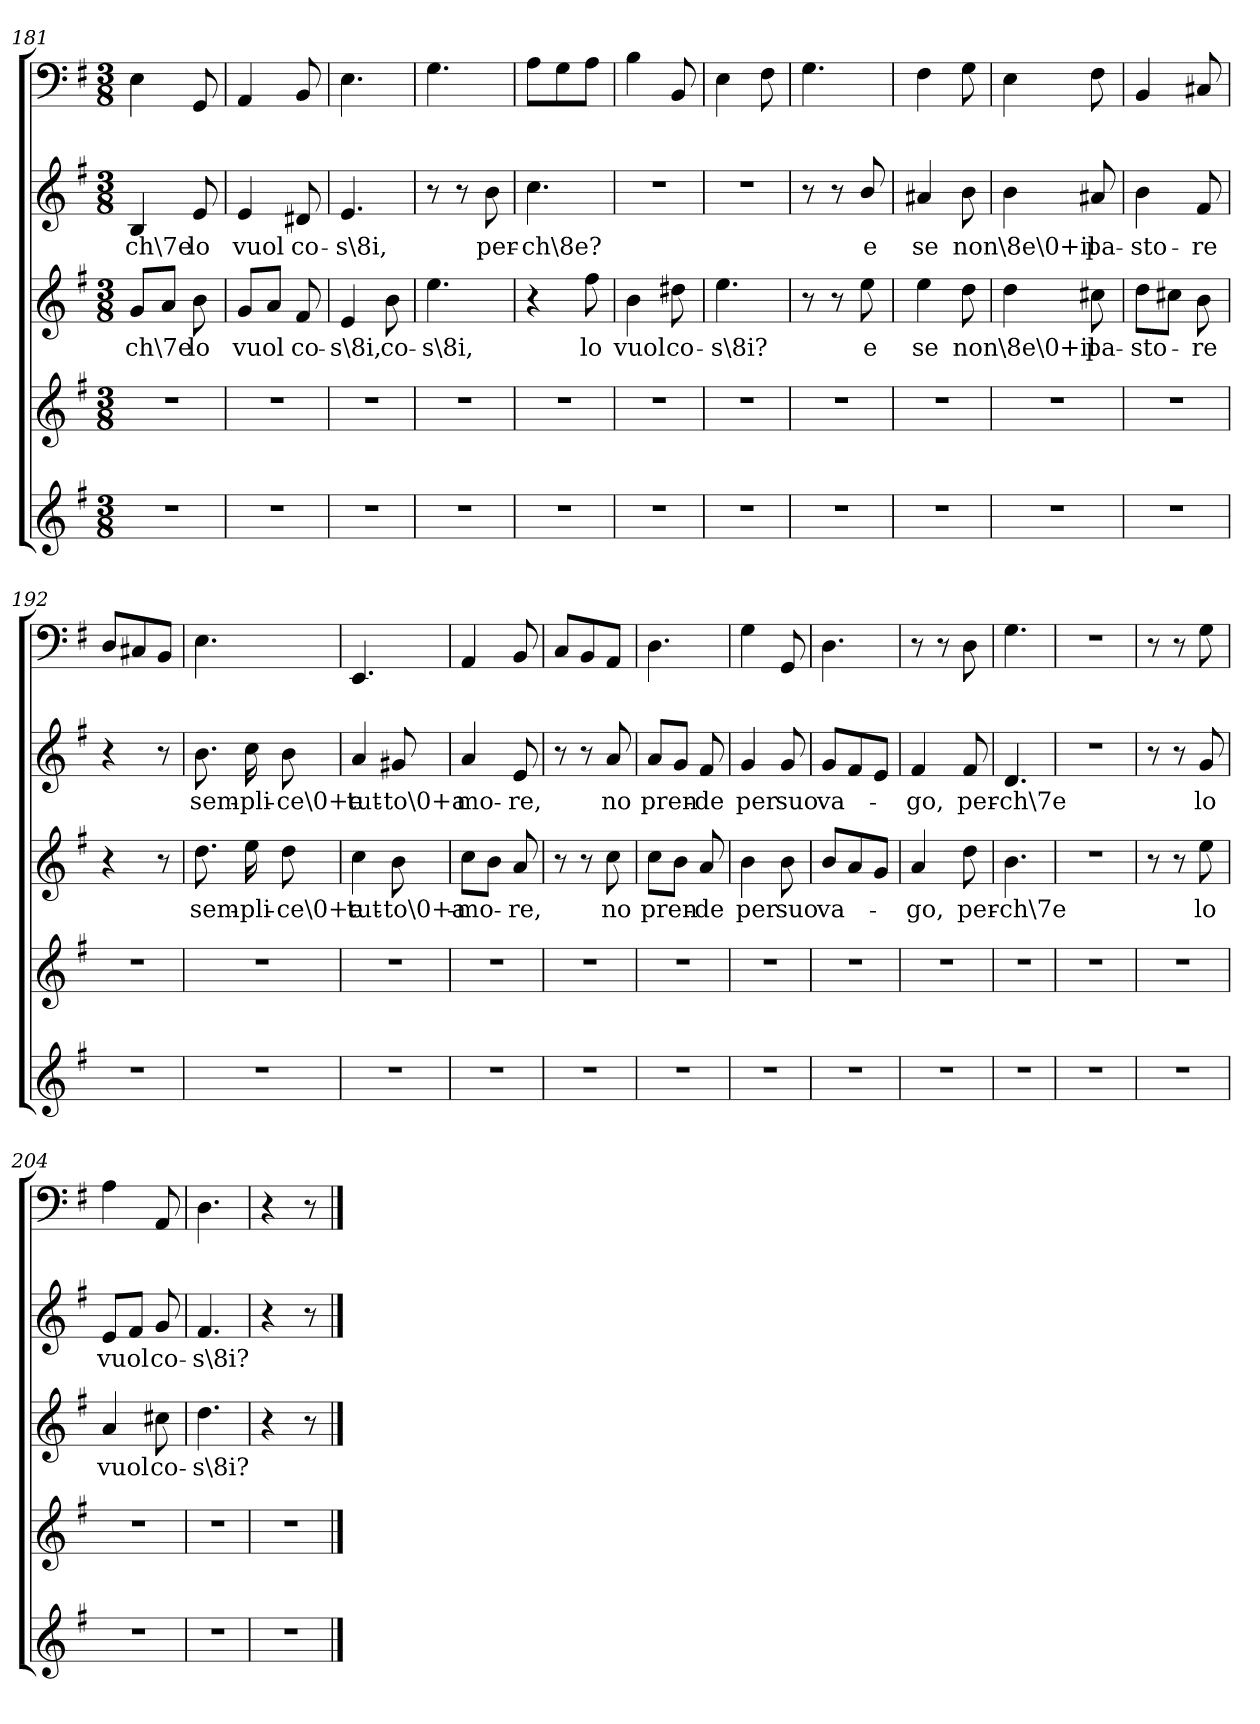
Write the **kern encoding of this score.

**kern	**kern	**kern	**text	**kern	**text	**kern
*part5	*part4	*part3	*part3	*part2	*part2	*part1
*staff5	*staff4	*staff3	*staff3	*staff2	*staff2	*staff1
*clefG2	*clefG2	*clefG2	*	*clefG2	*	*clefF4
*k[f#]	*k[f#]	*k[f#]	*	*k[f#]	*	*k[f#]
*G:	*G:	*G:	*	*G:	*	*G:
*M3/8	*M3/8	*M3/8	*	*M3/8	*	*M3/8
=181	=181	=181	=181	=181	=181	=181
4.r	4.r	8g/L	-ch\7e	4B/	-ch\7e	4E\
.	.	8a/J	.	.	.	.
.	.	8b\	lo	8e/	lo	8GG/
=182	=182	=182	=182	=182	=182	=182
4.r	4.r	8g/L	vuol	4e/	vuol	4AA/
.	.	8a/J	.	.	.	.
.	.	8f#/	co-	8d#X/	co-	8BB/
=183	=183	=183	=183	=183	=183	=183
4.r	4.r	4e/	-s\8i,	4.e/	-s\8i,	4.E\
.	.	8b\	co-	.	.	.
=184	=184	=184	=184	=184	=184	=184
4.r	4.r	4.ee\	-s\8i,	8r	.	4.G\
.	.	.	.	8r	.	.
.	.	.	.	8b\	per-	.
=185	=185	=185	=185	=185	=185	=185
4.r	4.r	4r	.	4.cc\	-ch\8e?	8A\L
.	.	.	.	.	.	8G\
.	.	8ff#\	lo	.	.	8A\J
=186	=186	=186	=186	=186	=186	=186
4.r	4.r	4b\	vuol	4.r	.	4B\
.	.	8dd#X\	co-	.	.	8BB/
=187	=187	=187	=187	=187	=187	=187
4.r	4.r	4.ee\	-s\8i?	4.r	.	4E\
.	.	.	.	.	.	8F#\
=188	=188	=188	=188	=188	=188	=188
4.r	4.r	8r	.	8r	.	4.G\
.	.	8r	.	8r	.	.
.	.	8ee\	e	8b/	e	.
=189	=189	=189	=189	=189	=189	=189
4.r	4.r	4ee\	se	4a#X/	se	4F#\
.	.	8dd\	non	8b\	non	8G\
=190	=190	=190	=190	=190	=190	=190
4.r	4.r	4dd\	\8e\0+il	4b\	\8e\0+il	4E\
.	.	8cc#X\	pa-	8a#X/	pa-	8F#\
=191	=191	=191	=191	=191	=191	=191
4.r	4.r	8dd\L	-sto-	4b\	-sto-	4BB/
.	.	8cc#X\J	.	.	.	.
.	.	8b\	-re	8f#/	-re	8C#X/
=192	=192	=192	=192	=192	=192	=192
4.r	4.r	4r	.	4r	.	8D/L
.	.	.	.	.	.	8C#X/
.	.	8r	.	8r	.	8BB/J
=193	=193	=193	=193	=193	=193	=193
4.r	4.r	8.dd\	sem-	8.b\	sem-	4.E\
.	.	16ee\	-pli-	16cc\	-pli-	.
.	.	8dd\	-ce\0+e	8b\	-ce\0+e	.
=194	=194	=194	=194	=194	=194	=194
4.r	4.r	4cc\	tut-	4a/	tut-	4.EE/
.	.	8b\	-to\0+a-	8g#X/	-to\0+a	.
=195	=195	=195	=195	=195	=195	=195
4.r	4.r	8cc\L	-mo-	4a/	mo-	4AA/
.	.	8b\J	.	.	.	.
.	.	8a/	-re,	8e/	-re,	8BB/
=196	=196	=196	=196	=196	=196	=196
4.r	4.r	8r	.	8r	.	8C/L
.	.	8r	.	8r	.	8BB/
.	.	8cc\	no	8a/	no	8AA/J
=197	=197	=197	=197	=197	=197	=197
4.r	4.r	8cc\L	pren-	8a/L	pren-	4.D\
.	.	8b\J	.	8g/J	.	.
.	.	8a/	-de	8f#/	-de	.
=198	=198	=198	=198	=198	=198	=198
4.r	4.r	4b\	per	4g/	per	4G\
.	.	8b\	suo	8g/	suo	8GG/
=199	=199	=199	=199	=199	=199	=199
4.r	4.r	8b/L	va-	8g/L	va-	4.D\
.	.	8a/	.	8f#/	.	.
.	.	8g/J	.	8e/J	.	.
=200	=200	=200	=200	=200	=200	=200
4.r	4.r	4a/	-go,	4f#/	-go,	8r
.	.	.	.	.	.	8r
.	.	8dd\	per-	8f#/	per-	8D\
=201	=201	=201	=201	=201	=201	=201
4.r	4.r	4.b\	-ch\7e	4.d/	-ch\7e	4.G\
=202	=202	=202	=202	=202	=202	=202
4.r	4.r	4.r	.	4.r	.	4.r
=203	=203	=203	=203	=203	=203	=203
4.r	4.r	8r	.	8r	.	8r
.	.	8r	.	8r	.	8r
.	.	8ee\	lo	8g/	lo	8G\
=204	=204	=204	=204	=204	=204	=204
4.r	4.r	4a/	vuol	8e/L	vuol	4A\
.	.	.	.	8f#/J	.	.
.	.	8cc#X\	co-	8g/	co-	8AA/
=205	=205	=205	=205	=205	=205	=205
4.r	4.r	4.dd\	-s\8i?	4.f#/	-s\8i?	4.D\
=206	=206	=206	=206	=206	=206	=206
4.r	4.r	4r	.	4r	.	4r
.	.	8r	.	8r	.	8r
==	==	==	==	==	==	==
*-	*-	*-	*-	*-	*-	*-
